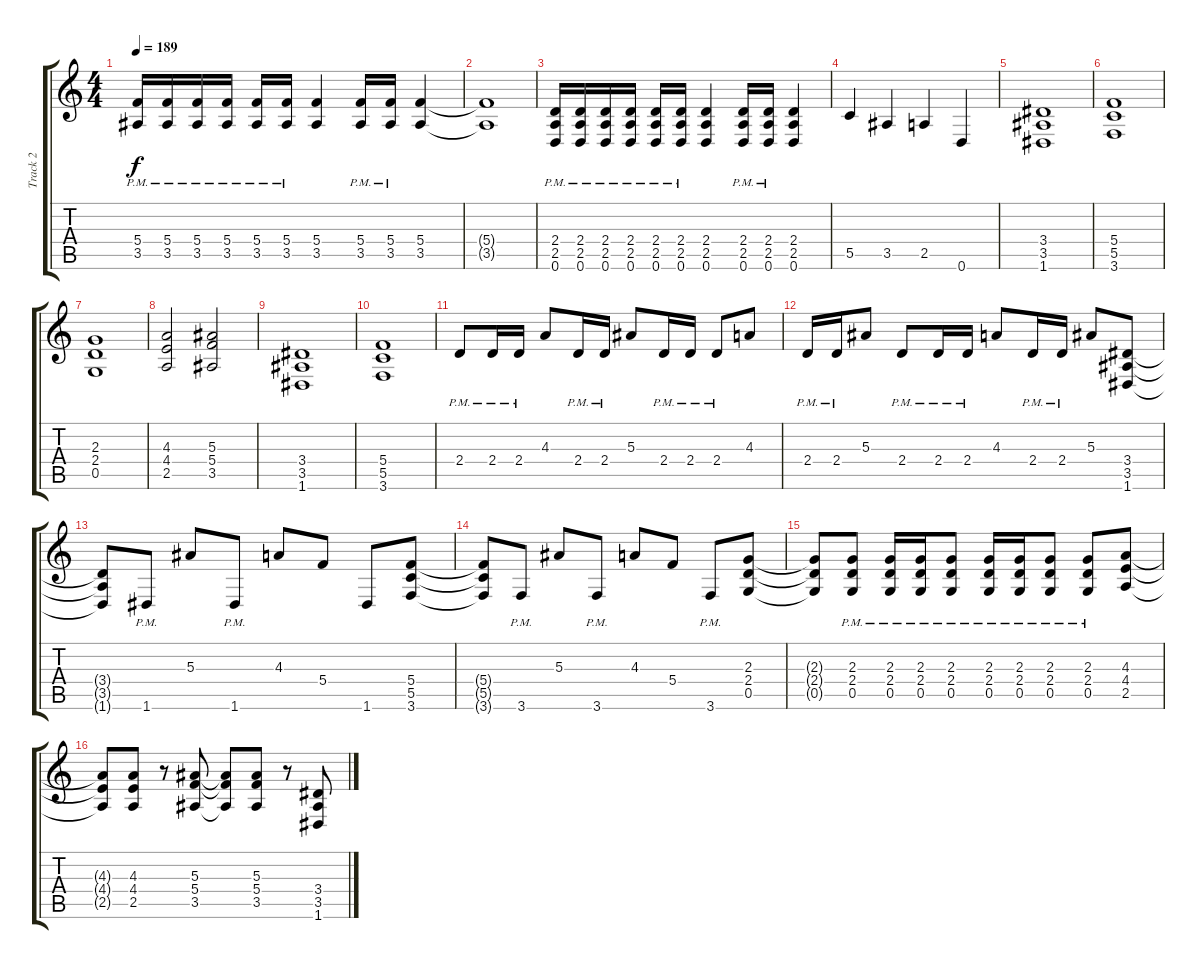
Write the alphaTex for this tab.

\track ("Track 2" "Track 2") {instrument distortionguitar}
\staff {score tabs}
\tuning (D4 A3 F3 C3 G2 D2) {hide}
\ts (4 4)
\tempo 189
\clef g2
\ks c
(5.4{pm} 3.5{pm}).16{dy f} (5.4{pm} 3.5{pm}).16 (5.4{pm} 3.5{pm}).16 (5.4{pm} 3.5{pm}).16 (5.4{pm} 3.5{pm}).16 (5.4{pm} 3.5{pm}).16 (5.4 3.5).4 (5.4{pm} 3.5{pm}).16 (5.4{pm} 3.5{pm}).16 (5.4 3.5).4 |
(5.4{t} 3.5{t}).1 |
(2.4{pm} 2.5{pm} 0.6{pm}).16 (2.4{pm} 2.5{pm} 0.6{pm}).16 (2.4{pm} 2.5{pm} 0.6{pm}).16 (2.4{pm} 2.5{pm} 0.6{pm}).16 (2.4{pm} 2.5{pm} 0.6{pm}).16 (2.4{pm} 2.5{pm} 0.6{pm}).16 (2.4 2.5 0.6).4 (2.4{pm} 2.5{pm} 0.6{pm}).16 (2.4{pm} 2.5{pm} 0.6{pm}).16 (2.4 2.5 0.6).4 |
5.5.4 3.5.4 2.5.4 0.6.4 |
(3.4 3.5 1.6).1 |
(5.4 5.5 3.6).1 |
(2.3 2.4 0.5).1 |
(4.3 4.4 2.5).2 (5.3 5.4 3.5).2 |
(3.4 3.5 1.6).1 |
(5.4 5.5 3.6).1 |
2.4{pm}.8 2.4{pm}.16 2.4{pm}.16 4.3.8 2.4{pm}.16 2.4{pm}.16 5.3.8 2.4{pm}.16 2.4{pm}.16 2.4{pm}.8 4.3.8 |
2.4{pm}.16 2.4{pm}.16 5.3.8 2.4{pm}.8 2.4{pm}.16 2.4{pm}.16 4.3.8 2.4{pm}.16 2.4{pm}.16 5.3.8 (3.4 3.5 1.6).8 |
(3.4{t} 3.5{t} 1.6{t}).8 1.6{pm}.8 5.3.8 1.6{pm}.8 4.3.8 5.4.8 1.6.8 (5.4 5.5 3.6).8 |
(5.4{t} 5.5{t} 3.6{t}).8 3.6{pm}.8 5.3.8 3.6{pm}.8 4.3.8 5.4.8 3.6{pm}.8 (2.3 2.4 0.5).8 |
(2.3{t} 2.4{t} 0.5{t}).8 (2.3{pm} 2.4{pm} 0.5{pm}).8 (2.3{pm} 2.4{pm} 0.5{pm}).16 (2.3{pm} 2.4{pm} 0.5{pm}).16 (2.3{pm} 2.4{pm} 0.5{pm}).8 (2.3{pm} 2.4{pm} 0.5{pm}).16 (2.3{pm} 2.4{pm} 0.5{pm}).16 (2.3{pm} 2.4{pm} 0.5{pm}).8 (2.3{pm} 2.4{pm} 0.5{pm}).8 (4.3 4.4 2.5).8 |
(4.3{t} 4.4{t} 2.5{t}).8 (4.3 4.4 2.5).8 r.8 (5.3 5.4 3.5).8 (5.3{t} 5.4{t} 3.5{t}).8 (5.3 5.4 3.5).8 r.8 (3.4 3.5 1.6).8
